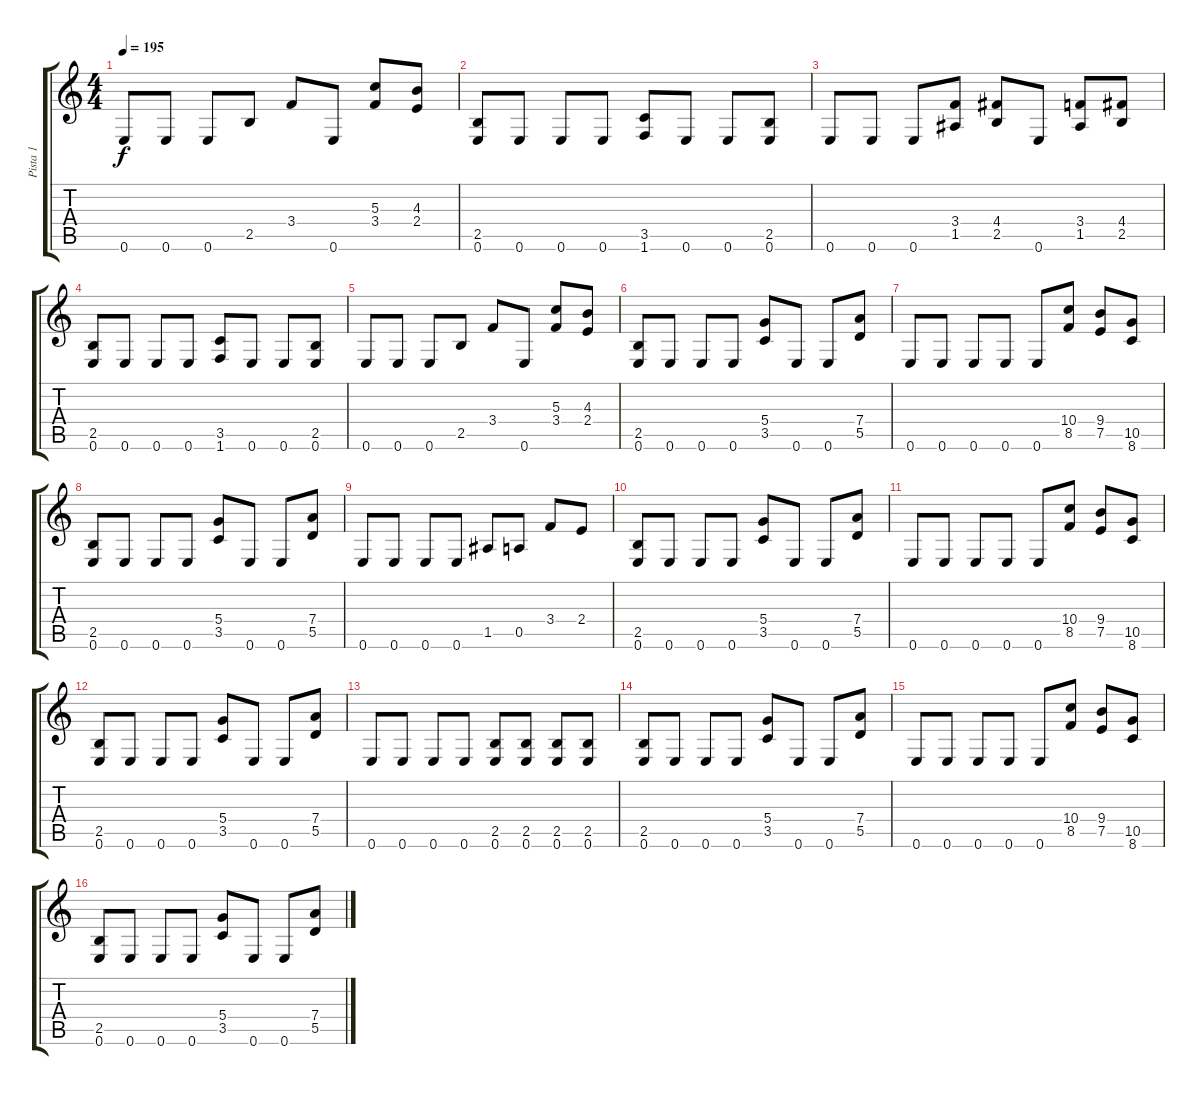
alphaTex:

\track ("Pista 1" "Pista 1") {instrument distortionguitar}
\staff {score tabs}
\tuning (E4 B3 G3 D3 A2 E2) {hide}
\ts (4 4)
\tempo 195
\clef g2
\ks c
0.6.8{dy f} 0.6.8 0.6.8 2.5.8 3.4.8 0.6.8 (5.3 3.4).8 (4.3 2.4).8 |
(2.5 0.6).8 0.6.8 0.6.8 0.6.8 (3.5 1.6).8 0.6.8 0.6.8 (2.5 0.6).8 |
0.6.8 0.6.8 0.6.8 (3.4 1.5).8 (4.4 2.5).8 0.6.8 (3.4 1.5).8 (4.4 2.5).8 |
(2.5 0.6).8 0.6.8 0.6.8 0.6.8 (3.5 1.6).8 0.6.8 0.6.8 (2.5 0.6).8 |
0.6.8 0.6.8 0.6.8 2.5.8 3.4.8 0.6.8 (5.3 3.4).8 (4.3 2.4).8 |
(2.5 0.6).8 0.6.8 0.6.8 0.6.8 (5.4 3.5).8 0.6.8 0.6.8 (7.4 5.5).8 |
0.6.8 0.6.8 0.6.8 0.6.8 0.6.8 (10.4 8.5).8 (9.4 7.5).8 (10.5 8.6).8 |
(2.5 0.6).8 0.6.8 0.6.8 0.6.8 (5.4 3.5).8 0.6.8 0.6.8 (7.4 5.5).8 |
0.6.8 0.6.8 0.6.8 0.6.8 1.5.8 0.5.8 3.4.8 2.4.8 |
(2.5 0.6).8 0.6.8 0.6.8 0.6.8 (5.4 3.5).8 0.6.8 0.6.8 (7.4 5.5).8 |
0.6.8 0.6.8 0.6.8 0.6.8 0.6.8 (10.4 8.5).8 (9.4 7.5).8 (10.5 8.6).8 |
(2.5 0.6).8 0.6.8 0.6.8 0.6.8 (5.4 3.5).8 0.6.8 0.6.8 (7.4 5.5).8 |
0.6.8 0.6.8 0.6.8 0.6.8 (2.5 0.6).8 (2.5 0.6).8 (2.5 0.6).8 (2.5 0.6).8 |
(2.5 0.6).8 0.6.8 0.6.8 0.6.8 (5.4 3.5).8 0.6.8 0.6.8 (7.4 5.5).8 |
0.6.8 0.6.8 0.6.8 0.6.8 0.6.8 (10.4 8.5).8 (9.4 7.5).8 (10.5 8.6).8 |
(2.5 0.6).8 0.6.8 0.6.8 0.6.8 (5.4 3.5).8 0.6.8 0.6.8 (7.4 5.5).8
